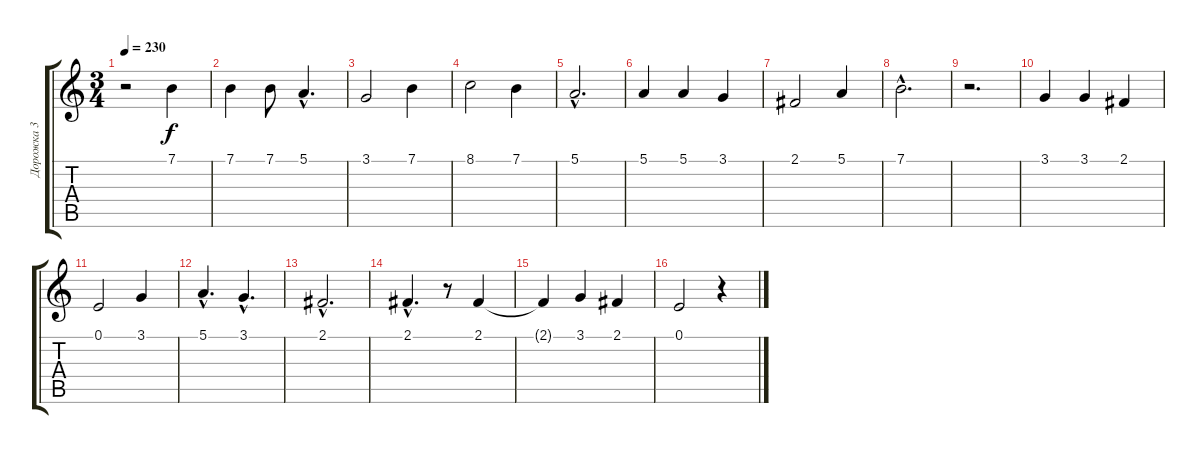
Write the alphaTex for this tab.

\track ("Дорожка 3" "Дорожка 3") {instrument tenorsax}
\staff {score tabs}
\tuning (E4 B3 G3 D3 A2 E2) {hide}
\ts (3 4)
\tempo 230
\clef g2
\ks c
r.2{dy fff} 7.1.4{dy f} |
7.1.4 7.1.8 5.1{hac}.4{d} |
3.1.2 7.1.4 |
8.1.2 7.1.4 |
5.1{hac}.2{d} |
5.1.4 5.1.4 3.1.4 |
2.1.2 5.1.4 |
7.1{hac}.2{d} |
r.2{d} |
3.1.4 3.1.4 2.1.4 |
0.1.2 3.1.4 |
5.1{hac}.4{d} 3.1{hac}.4{d} |
2.1{hac}.2{d} |
2.1{hac}.4{d} r.8 2.1.4 |
2.1{t}.4 3.1.4 2.1.4 |
0.1.2 r.4
